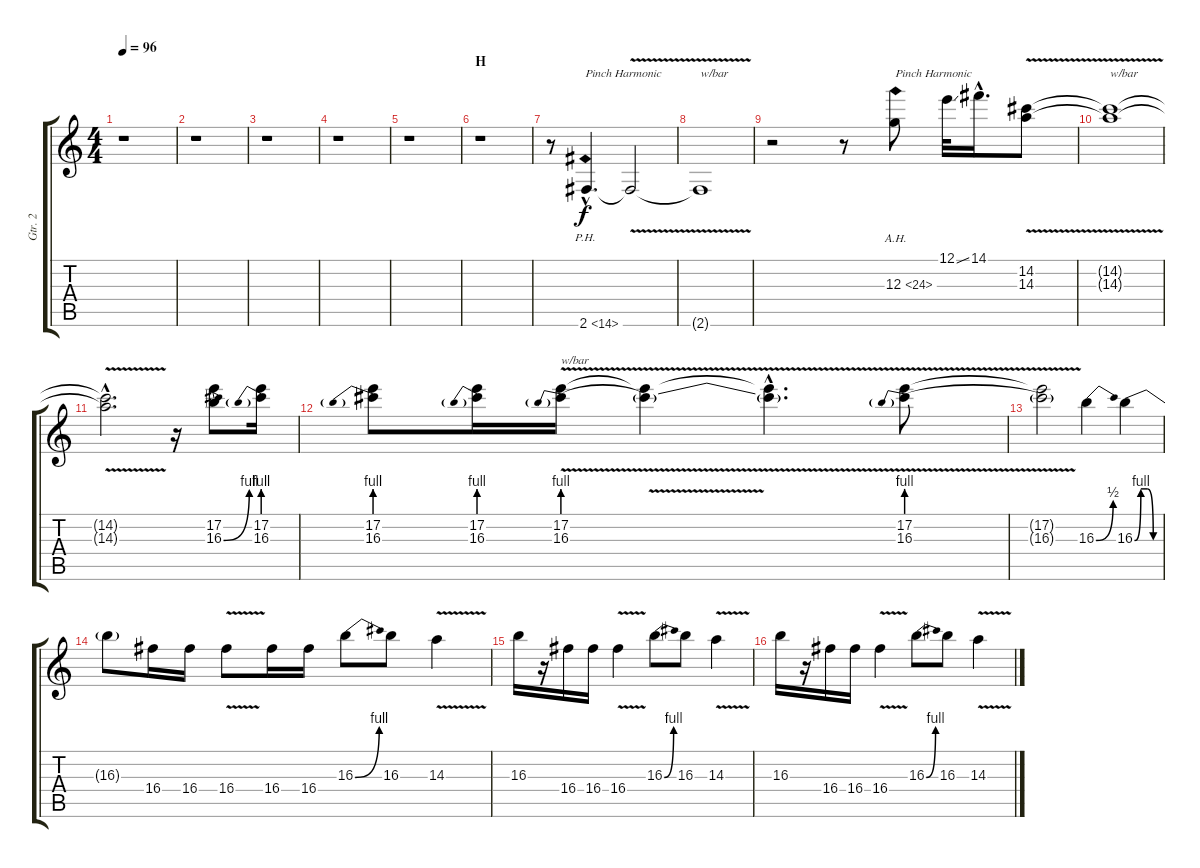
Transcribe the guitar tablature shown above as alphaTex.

\track ("Gtr. 2" "Gtr. 2") {instrument distortionguitar}
\staff {score tabs}
\tuning (E4 B3 G3 D3 A2 E2) {hide}
\ts (4 4)
\tempo 96
\clef g2
\ks c
r.1{dy f} |
r.1 |
r.1 |
r.1 |
r.1 |
\section ("" "H")
r.1 |
r.8 2.6{ph 12 hac}.4{d txt "Pinch Harmonic"} 2.6{v t}.2 |
2.6{v t}.1{txt "w/bar"} |
r.2 r.8 12.3{ah 12}.8{txt "Pinch Harmonic"} 12.1{ss}.32 14.1{hac}.16{d} (14.2{v} 14.3{v}).8 |
(14.2{v t} 14.3{v t}).1{txt "w/bar"} |
(14.2{hac t} 14.3{hac t}).2{d} r.16 (17.2 16.3{be (bend 0 0 60 4)}).8 (17.2 16.3{be (prebend 0 4 60 4)}).16 |
(17.2 16.3{be (prebend 0 4 60 4)}).8 (17.2 16.3{be (prebend 0 4 60 4)}).16 (17.2{v} 16.3{be (prebend 0 4 60 4) v}).16{txt "w/bar"} (17.2{v t} 16.3{v t}).4 (17.2{v hac t} 16.3{v hac t}).4{d} (17.2{v} 16.3{be (prebend 0 4 60 4) v}).8 |
(17.2{t} 16.3{t}).2 16.3{be (bend 0 0 60 2)}.4 16.3{be (custom 0 0 15 4 30 4 45 0 60 0)}.4 |
16.3{t}.8 16.4.16 16.4.16 16.4{v}.8 16.4.16 16.4.16 16.3{be (bend 0 0 60 4)}.8 16.3.8 14.3{v}.4 |
16.3.16 r.16 16.4.16 16.4.16 16.4{v}.4 16.3{be (bend 0 0 60 4)}.8 16.3.8 14.3{v}.4 |
16.3.16 r.16 16.4.16 16.4.16 16.4{v}.4 16.3{be (bend 0 0 60 4)}.8 16.3.8 14.3{v}.4
